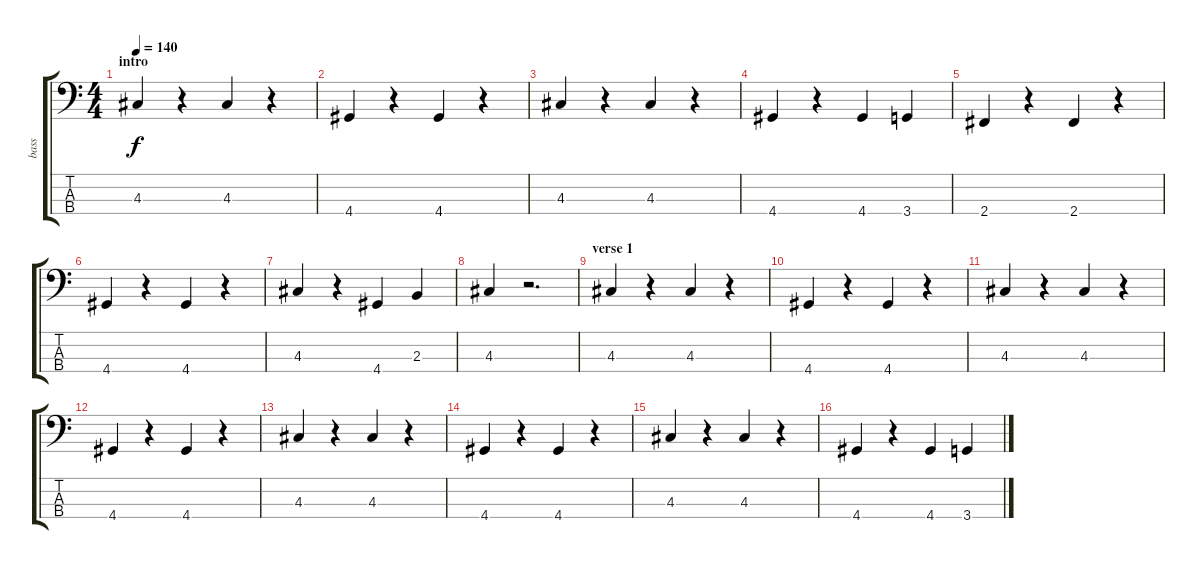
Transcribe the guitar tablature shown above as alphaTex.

\track ("bass" "bass") {instrument acousticbass}
\staff {score tabs}
\tuning (G2 D2 A1 E1) {hide}
\ts (4 4)
\section ("" "intro")
\tempo 140
\clef f4
\ks c
4.3.4{dy f instrument acousticbass} r.4 4.3.4 r.4 |
4.4.4 r.4 4.4.4 r.4 |
4.3.4 r.4 4.3.4 r.4 |
4.4.4 r.4 4.4.4 3.4.4 |
2.4.4 r.4 2.4.4 r.4 |
4.4.4 r.4 4.4.4 r.4 |
4.3.4 r.4 4.4.4 2.3.4 |
4.3.4 r.2{d} |
\section ("" "verse 1")
4.3.4 r.4 4.3.4 r.4 |
4.4.4 r.4 4.4.4 r.4 |
4.3.4 r.4 4.3.4 r.4 |
4.4.4 r.4 4.4.4 r.4 |
4.3.4 r.4 4.3.4 r.4 |
4.4.4 r.4 4.4.4 r.4 |
4.3.4 r.4 4.3.4 r.4 |
4.4.4 r.4 4.4.4 3.4.4
